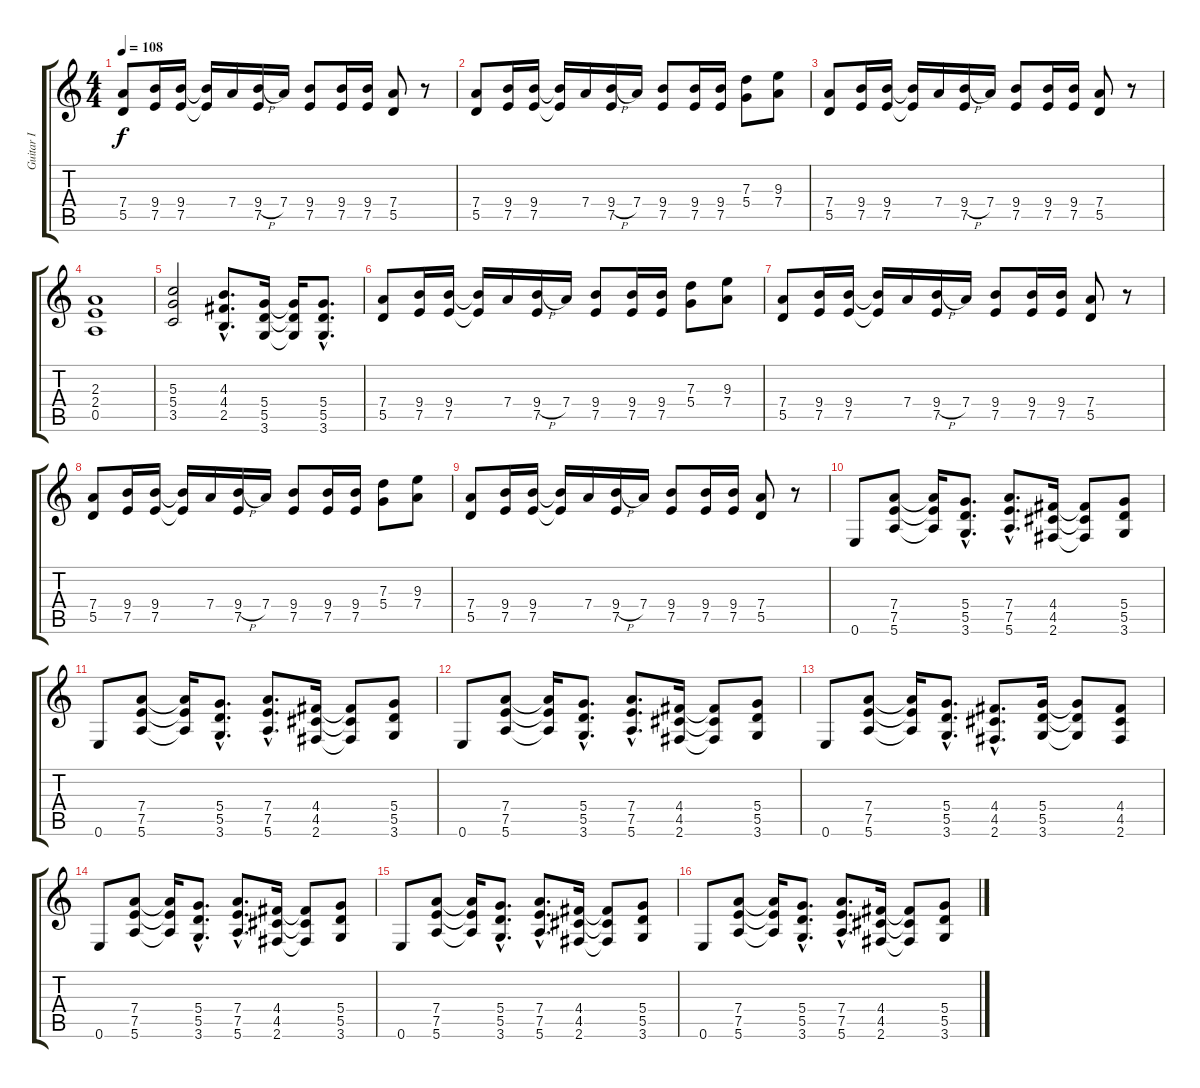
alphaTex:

\track ("Guitar I" "Guitar I") {instrument distortionguitar}
\staff {score tabs}
\tuning (E4 B3 G3 D3 A2 E2) {hide}
\ts (4 4)
\tempo 108
\clef g2
\ks c
(7.4 5.5).8{dy f} (9.4 7.5).16 (9.4 7.5).16 (9.4{t} 7.5{t}).16 7.4.16 (9.4{h} 7.5).16 7.4.16 (9.4 7.5).8 (9.4 7.5).16 (9.4 7.5).16 (7.4 5.5).8 r.8 |
(7.4 5.5).8 (9.4 7.5).16 (9.4 7.5).16 (9.4{t} 7.5{t}).16 7.4.16 (9.4{h} 7.5).16 7.4.16 (9.4 7.5).8 (9.4 7.5).16 (9.4 7.5).16 (7.3 5.4).8 (9.3 7.4).8 |
(7.4 5.5).8 (9.4 7.5).16 (9.4 7.5).16 (9.4{t} 7.5{t}).16 7.4.16 (9.4{h} 7.5).16 7.4.16 (9.4 7.5).8 (9.4 7.5).16 (9.4 7.5).16 (7.4 5.5).8 r.8 |
(2.3 2.4 0.5).1 |
(5.3 5.4 3.5).2 (4.3{hac} 4.4{hac} 2.5{hac}).8{d} (5.4 5.5 3.6).16 (5.4{t} 5.5{t} 3.6{t}).16 (5.4{hac} 5.5{hac} 3.6{hac}).8{d} |
(7.4 5.5).8 (9.4 7.5).16 (9.4 7.5).16 (9.4{t} 7.5{t}).16 7.4.16 (9.4{h} 7.5).16 7.4.16 (9.4 7.5).8 (9.4 7.5).16 (9.4 7.5).16 (7.3 5.4).8 (9.3 7.4).8 |
(7.4 5.5).8 (9.4 7.5).16 (9.4 7.5).16 (9.4{t} 7.5{t}).16 7.4.16 (9.4{h} 7.5).16 7.4.16 (9.4 7.5).8 (9.4 7.5).16 (9.4 7.5).16 (7.4 5.5).8 r.8 |
(7.4 5.5).8 (9.4 7.5).16 (9.4 7.5).16 (9.4{t} 7.5{t}).16 7.4.16 (9.4{h} 7.5).16 7.4.16 (9.4 7.5).8 (9.4 7.5).16 (9.4 7.5).16 (7.3 5.4).8 (9.3 7.4).8 |
(7.4 5.5).8 (9.4 7.5).16 (9.4 7.5).16 (9.4{t} 7.5{t}).16 7.4.16 (9.4{h} 7.5).16 7.4.16 (9.4 7.5).8 (9.4 7.5).16 (9.4 7.5).16 (7.4 5.5).8 r.8 |
0.6.8 (7.4 7.5 5.6).8 (7.4{t} 7.5{t} 5.6{t}).16 (5.4{hac} 5.5{hac} 3.6{hac}).8{d} (7.4{hac} 7.5{hac} 5.6{hac}).8{d} (4.4 4.5 2.6).16 (4.4{t} 4.5{t} 2.6{t}).8 (5.4 5.5 3.6).8 |
0.6.8 (7.4 7.5 5.6).8 (7.4{t} 7.5{t} 5.6{t}).16 (5.4{hac} 5.5{hac} 3.6{hac}).8{d} (7.4{hac} 7.5{hac} 5.6{hac}).8{d} (4.4 4.5 2.6).16 (4.4{t} 4.5{t} 2.6{t}).8 (5.4 5.5 3.6).8 |
0.6.8 (7.4 7.5 5.6).8 (7.4{t} 7.5{t} 5.6{t}).16 (5.4{hac} 5.5{hac} 3.6{hac}).8{d} (7.4{hac} 7.5{hac} 5.6{hac}).8{d} (4.4 4.5 2.6).16 (4.4{t} 4.5{t} 2.6{t}).8 (5.4 5.5 3.6).8 |
0.6.8 (7.4 7.5 5.6).8 (7.4{t} 7.5{t} 5.6{t}).16 (5.4{hac} 5.5{hac} 3.6{hac}).8{d} (4.4{hac} 4.5{hac} 2.6{hac}).8{d} (5.4 5.5 3.6).16 (5.4{t} 5.5{t} 3.6{t}).8 (4.4 4.5 2.6).8 |
0.6.8 (7.4 7.5 5.6).8 (7.4{t} 7.5{t} 5.6{t}).16 (5.4{hac} 5.5{hac} 3.6{hac}).8{d} (7.4{hac} 7.5{hac} 5.6{hac}).8{d} (4.4 4.5 2.6).16 (4.4{t} 4.5{t} 2.6{t}).8 (5.4 5.5 3.6).8 |
0.6.8 (7.4 7.5 5.6).8 (7.4{t} 7.5{t} 5.6{t}).16 (5.4{hac} 5.5{hac} 3.6{hac}).8{d} (7.4{hac} 7.5{hac} 5.6{hac}).8{d} (4.4 4.5 2.6).16 (4.4{t} 4.5{t} 2.6{t}).8 (5.4 5.5 3.6).8 |
0.6.8 (7.4 7.5 5.6).8 (7.4{t} 7.5{t} 5.6{t}).16 (5.4{hac} 5.5{hac} 3.6{hac}).8{d} (7.4{hac} 7.5{hac} 5.6{hac}).8{d} (4.4 4.5 2.6).16 (4.4{t} 4.5{t} 2.6{t}).8 (5.4 5.5 3.6).8
